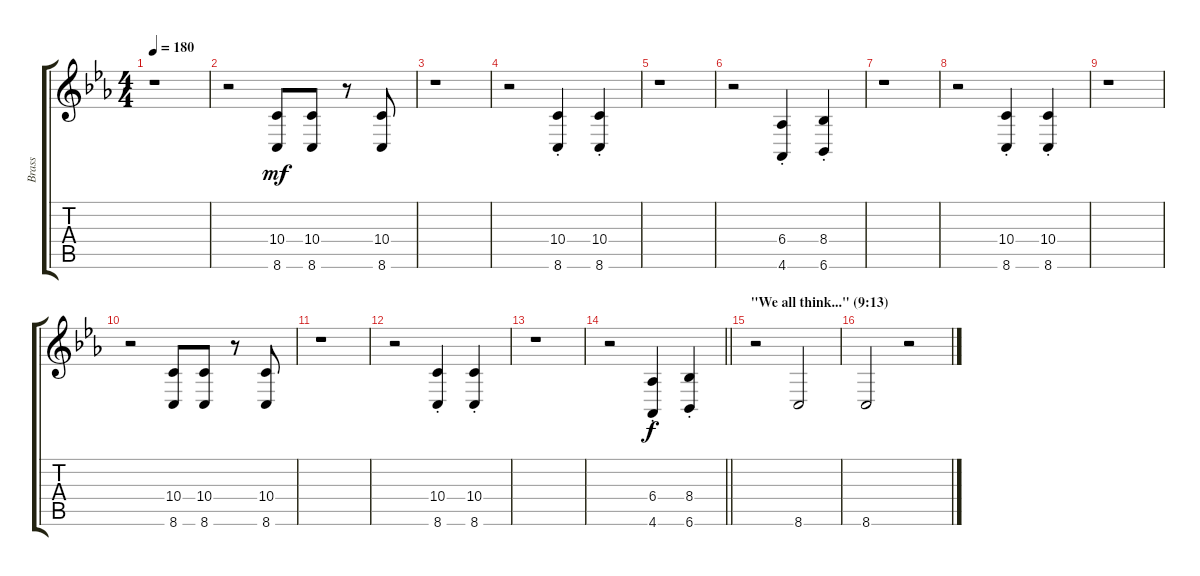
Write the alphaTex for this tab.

\track ("Brass" "Brass") {instrument brasssection}
\staff {score tabs}
\tuning (E4 B3 G3 D3 A2 E2) {hide}
\ts (4 4)
\tempo 180
\clef g2
\ks cminor
r.1{dy mf} |
r.2 (10.4 8.6).8 (10.4 8.6).8 r.8 (10.4 8.6).8 |
r.1 |
r.2 (10.4{st} 8.6{st}).4 (10.4{st} 8.6{st}).4 |
r.1 |
r.2 (6.4{st} 4.6{st}).4 (8.4{st} 6.6{st}).4 |
r.1 |
r.2 (10.4{st} 8.6{st}).4 (10.4{st} 8.6{st}).4 |
r.1 |
r.2 (10.4 8.6).8 (10.4 8.6).8 r.8 (10.4 8.6).8 |
r.1 |
r.2 (10.4{st} 8.6{st}).4 (10.4{st} 8.6{st}).4 |
r.1 |
\barLineRight lightlight
r.2 (6.4{st} 4.6{st}).4{dy f} (8.4{st} 6.6{st}).4 |
\section ("" "\"We all think...\" (9:13)")
r.2 8.6.2 |
8.6.2 r.2
